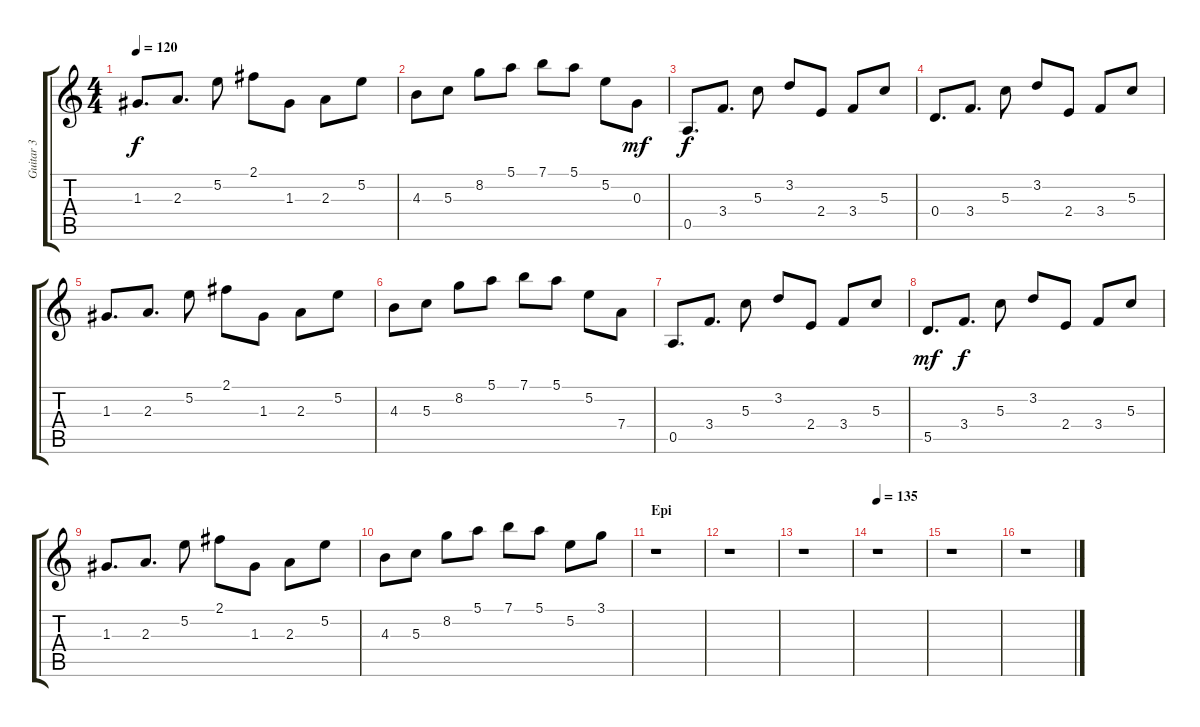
\track ("Guitar 3" "Guitar 3") {instrument acousticguitarsteel}
\staff {score tabs}
\tuning (E4 B3 G3 D3 A2 E2) {hide}
\ts (4 4)
\tempo 120
\clef g2
\ks c
1.3.8{d dy f} 2.3.8{d} 5.2.8 2.1.8 1.3.8 2.3.8 5.2.8 |
4.3.8 5.3.8 8.2.8 5.1.8 7.1.8 5.1.8 5.2.8 0.3.8{dy mf} |
0.5.8{d dy f} 3.4.8{d} 5.3.8 3.2.8 2.4.8 3.4.8 5.3.8 |
0.4.8{d} 3.4.8{d} 5.3.8 3.2.8 2.4.8 3.4.8 5.3.8 |
1.3.8{d} 2.3.8{d} 5.2.8 2.1.8 1.3.8 2.3.8 5.2.8 |
4.3.8 5.3.8 8.2.8 5.1.8 7.1.8 5.1.8 5.2.8 7.4.8 |
0.5.8{d} 3.4.8{d} 5.3.8 3.2.8 2.4.8 3.4.8 5.3.8 |
5.5.8{d dy mf} 3.4.8{d dy f} 5.3.8 3.2.8 2.4.8 3.4.8 5.3.8 |
1.3.8{d} 2.3.8{d} 5.2.8 2.1.8 1.3.8 2.3.8 5.2.8 |
4.3.8 5.3.8 8.2.8 5.1.8 7.1.8 5.1.8 5.2.8 3.1.8 |
\section ("" "Epi")
r.1 |
r.1 |
r.1 |
\tempo 135
r.1 |
r.1 |
r.1
